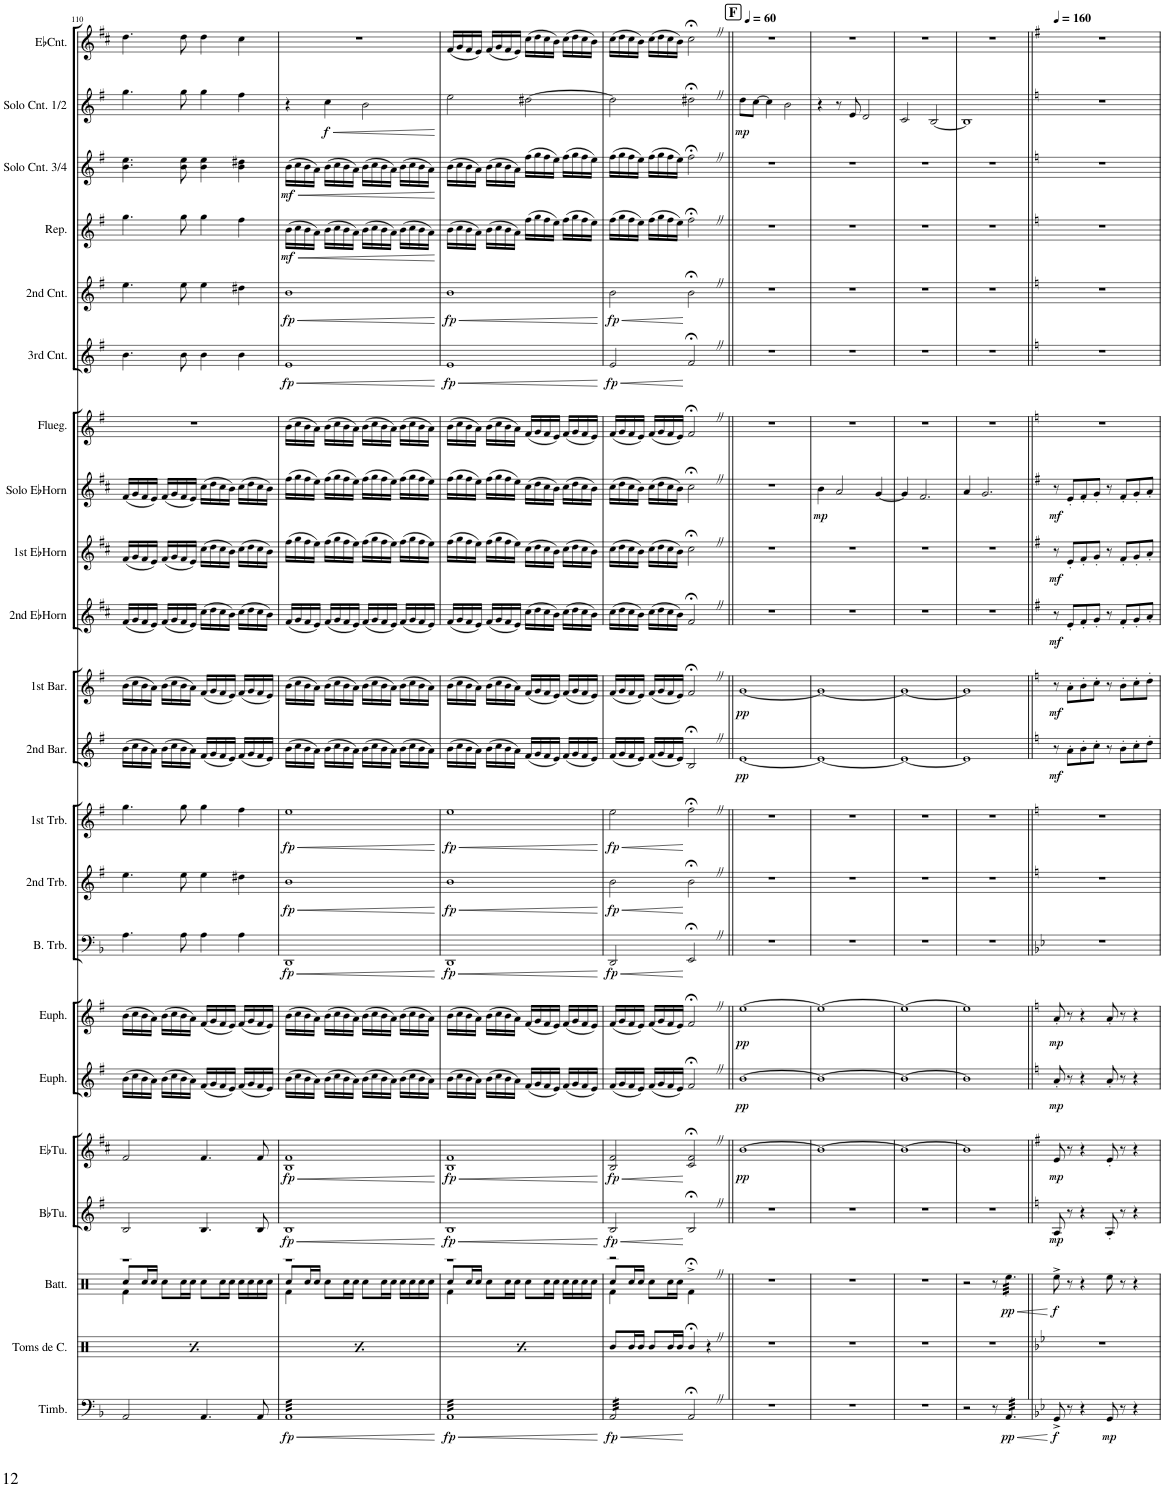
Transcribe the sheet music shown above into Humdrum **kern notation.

**kern	**dynam	**kern	**kern	**dynam	**kern	**dynam	**kern	**dynam	**kern	**dynam	**kern	**dynam	**kern	**dynam	**kern	**dynam	**kern	**dynam	**kern	**dynam	**kern	**dynam	**kern	**dynam	**kern	**dynam	**kern	**dynam	**kern	**kern	**dynam	**kern	**dynam	**kern	**dynam	**kern	**dynam	**kern	**dynam	**kern
*part22	*part22	*part21	*part20	*part20	*part19	*part19	*part18	*part18	*part17	*part17	*part16	*part16	*part15	*part15	*part14	*part14	*part13	*part13	*part12	*part12	*part11	*part11	*part10	*part10	*part9	*part9	*part8	*part8	*part7	*part6	*part6	*part5	*part5	*part4	*part4	*part3	*part3	*part2	*part2	*part1
*staff22	*staff22	*staff21	*staff20	*staff20	*staff19	*staff19	*staff18	*staff18	*staff17	*staff17	*staff16	*staff16	*staff15	*staff15	*staff14	*staff14	*staff13	*staff13	*staff12	*staff12	*staff11	*staff11	*staff10	*staff10	*staff9	*staff9	*staff8	*staff8	*staff7	*staff6	*staff6	*staff5	*staff5	*staff4	*staff4	*staff3	*staff3	*staff2	*staff2	*staff1
*I"Percu III (Timb.)	*	*I"Percu II	*I"Percu I (Batt.)	*	*I"BbTuba	*	*I"EbTuba	*	*I"Euphonium	*	*I"Euphonium	*	*I"Bass Trombone	*	*I"2nd Trombone	*	*I"1st Trombone	*	*I"2nd Baryton	*	*I"1st Baryton	*	*I"2nd EbHorn	*	*I"1st EbHorn	*	*I"Solo EbHorn	*	*I"Fluegelhorn	*I"3rd Cnt.	*	*I"2nd Cnt.	*	*I"Repiano	*	*I"Solo Cnt. 3/4	*	*I"Solo Cnt. 1/2	*	*I"EbCnt.
*	*	*	*I'Batt.	*	*I'BbTu.	*	*I'EbTu.	*	*I'Euph.	*	*I'Euph.	*	*I'B. Trb.	*	*I'2nd Trb.	*	*I'1st Trb.	*	*I'2nd Bar.	*	*I'1st Bar.	*	*I'2nd EbHorn	*	*I'1st EbHorn	*	*I'Solo EbHorn	*	*I'Flueg.	*I'3rd Cnt.	*	*I'2nd Cnt.	*	*I'Rep.	*	*I'Solo Cnt. 3/4	*	*I'Solo Cnt. 1/2	*	*I'EbCnt.
!!LO:PB:g=z
*clefF4	*	*clefX	*clefX	*	*clefG2	*	*clefG2	*	*clefG2	*	*clefG2	*	*clefF4	*	*clefG2	*	*clefG2	*	*clefG2	*	*clefG2	*	*clefG2	*	*clefG2	*	*clefG2	*	*clefG2	*clefG2	*	*clefG2	*	*clefG2	*	*clefG2	*	*clefG2	*	*clefG2
*	*	*Trd-7c-12	*	*	*Trd15c26	*	*Trd12c21	*	*Trd8c14	*	*Trd8c14	*	*	*	*Trd8c14	*	*Trd8c14	*	*Trd8c14	*	*Trd8c14	*	*Trd5c9	*	*Trd5c9	*	*Trd5c9	*	*Trd1c2	*Trd1c2	*	*Trd1c2	*	*Trd1c2	*	*Trd1c2	*	*Trd1c2	*	*Trd-2c-3
*k[b-]	*	*k[b-]	*k[]	*	*k[f#]	*	*k[f#c#]	*	*k[f#]	*	*k[f#]	*	*k[b-]	*	*k[f#]	*	*k[f#]	*	*k[f#]	*	*k[f#]	*	*k[f#c#]	*	*k[f#c#]	*	*k[f#c#]	*	*k[f#]	*k[f#]	*	*k[f#]	*	*k[f#]	*	*k[f#]	*	*k[f#]	*	*k[f#c#]
*M4/4	*	*M4/4	*M4/4	*	*M4/4	*	*M4/4	*	*M4/4	*	*M4/4	*	*M4/4	*	*M4/4	*	*M4/4	*	*M4/4	*	*M4/4	*	*M4/4	*	*M4/4	*	*M4/4	*	*M4/4	*M4/4	*	*M4/4	*	*M4/4	*	*M4/4	*	*M4/4	*	*M4/4
=110	=110	=110	=110	=110	=110	=110	=110	=110	=110	=110	=110	=110	=110	=110	=110	=110	=110	=110	=110	=110	=110	=110	=110	=110	=110	=110	=110	=110	=110	=110	=110	=110	=110	=110	=110	=110	=110	=110	=110	=110
*	*	*	*^	*	*	*	*	*	*	*	*	*	*	*	*	*	*	*	*	*	*	*	*	*	*	*	*	*	*	*	*	*	*	*	*	*	*	*	*	*
*	*	*	*	*^	*	*	*	*	*	*	*	*	*	*	*	*	*	*	*	*	*	*	*	*	*	*	*	*	*	*	*	*	*	*	*	*	*	*	*	*	*
2AA/	.	16a/LL	1r	8Rcc/L	4Rf\	.	2B/	.	2f#/	.	(16b\LL	.	(16b\LL	.	4.A\	.	4.ee\	.	4.gg\	.	(16b\LL	.	(16b\LL	.	(16f#/LL	.	(16f#/LL	.	(16f#/LL	.	1r	4.b\	.	4.ee\	.	4.gg\	.	4.b\ 4.ee\	.	4.gg\	.	4.dd\
.	.	16a/J	.	.	.	.	.	.	.	.	16cc\	.	16cc\	.	.	.	.	.	.	.	16cc\	.	16cc\	.	16g/	.	16g/	.	16g/	.	.	.	.	.	.	.	.	.	.	.	.	.
.	.	8a/J	.	16Rcc/L	.	.	.	.	.	.	16b\	.	16b\	.	.	.	.	.	.	.	16b\	.	16b\	.	16f#/	.	16f#/	.	16f#/	.	.	.	.	.	.	.	.	.	.	.	.	.
.	.	.	.	16Rcc/JJ	.	.	.	.	.	.	16a\JJ)	.	16a\JJ)	.	.	.	.	.	.	.	16a\JJ)	.	16a\JJ)	.	16e/JJ)	.	16e/JJ)	.	16e/JJ)	.	.	.	.	.	.	.	.	.	.	.	.	.
.	.	16a/LL	.	8Rcc\L	4ryy	.	.	.	.	.	(16b\LL	.	(16b\LL	.	.	.	.	.	.	.	(16b\LL	.	(16b\LL	.	(16f#/LL	.	(16f#/LL	.	(16f#/LL	.	.	.	.	.	.	.	.	.	.	.	.	.
.	.	16a/J	.	.	.	.	.	.	.	.	16cc\	.	16cc\	.	.	.	.	.	.	.	16cc\	.	16cc\	.	16g/	.	16g/	.	16g/	.	.	.	.	.	.	.	.	.	.	.	.	.
.	.	8a/J	.	16Rcc\L	.	.	.	.	.	.	16b\	.	16b\	.	8A\	.	8ee\	.	8gg\	.	16b\	.	16b\	.	16f#/	.	16f#/	.	16f#/	.	.	8b\	.	8ee\	.	8gg\	.	8b\ 8ee\	.	8gg\	.	8dd\
.	.	.	.	16Rcc\JJ	.	.	.	.	.	.	16a\JJ)	.	16a\JJ)	.	.	.	.	.	.	.	16a\JJ)	.	16a\JJ)	.	16e/JJ)	.	16e/JJ)	.	16e/JJ)	.	.	.	.	.	.	.	.	.	.	.	.	.
4.AA/	.	16a/LL	.	8Rcc\L	2ryy	.	4.B/	.	4.f#/	.	(16f#/LL	.	(16f#/LL	.	4A\	.	4ee\	.	4gg\	.	(16f#/LL	.	(16f#/LL	.	(16cc#\LL	.	(16cc#\LL	.	(16cc#\LL	.	.	4b\	.	4ee\	.	4gg\	.	4b\ 4ee\	.	4gg\	.	4dd\
.	.	16a/	.	.	.	.	.	.	.	.	16g/	.	16g/	.	.	.	.	.	.	.	16g/	.	16g/	.	16dd\	.	16dd\	.	16dd\	.	.	.	.	.	.	.	.	.	.	.	.	.
.	.	16a/	.	16Rcc\L	.	.	.	.	.	.	16f#/	.	16f#/	.	.	.	.	.	.	.	16f#/	.	16f#/	.	16cc#\	.	16cc#\	.	16cc#\	.	.	.	.	.	.	.	.	.	.	.	.	.
.	.	16a/JJ	.	16Rcc\JJ	.	.	.	.	.	.	16e/JJ)	.	16e/JJ)	.	.	.	.	.	.	.	16e/JJ)	.	16e/JJ)	.	16b\JJ)	.	16b\JJ)	.	16b\JJ)	.	.	.	.	.	.	.	.	.	.	.	.	.
.	.	8a/L	.	16Rcc\LL	.	.	.	.	.	.	(16f#/LL	.	(16f#/LL	.	4A\	.	4dd#X\	.	4ff#\	.	(16f#/LL	.	(16f#/LL	.	(16cc#\LL	.	(16cc#\LL	.	(16cc#\LL	.	.	4b\	.	4dd#X\	.	4ff#\	.	4b\ 4dd#X\	.	4ff#\	.	4cc#\
.	.	.	.	16Rcc\	.	.	.	.	.	.	16g/	.	16g/	.	.	.	.	.	.	.	16g/	.	16g/	.	16dd\	.	16dd\	.	16dd\	.	.	.	.	.	.	.	.	.	.	.	.	.
8AA/	.	16a/L	.	16Rcc\	.	.	8B/	.	8f#/	.	16f#/	.	16f#/	.	.	.	.	.	.	.	16f#/	.	16f#/	.	16cc#\	.	16cc#\	.	16cc#\	.	.	.	.	.	.	.	.	.	.	.	.	.
.	.	16a/JJ	.	16Rcc\JJ	.	.	.	.	.	.	16e/JJ)	.	16e/JJ)	.	.	.	.	.	.	.	16e/JJ)	.	16e/JJ)	.	16b\JJ)	.	16b\JJ)	.	16b\JJ)	.	.	.	.	.	.	.	.	.	.	.	.	.
=111	=111	=111	=111	=111	=111	=111	=111	=111	=111	=111	=111	=111	=111	=111	=111	=111	=111	=111	=111	=111	=111	=111	=111	=111	=111	=111	=111	=111	=111	=111	=111	=111	=111	=111	=111	=111	=111	=111	=111	=111	=111	=111
!	!LO:HP:b	!	!	!	!	!	!	!LO:HP:b	!	!LO:HP:b	!	!	!	!	!	!LO:HP:b	!	!LO:HP:b	!	!LO:HP:b	!	!	!	!	!	!	!	!	!	!	!	!	!LO:HP:b	!	!LO:HP:b	!	!LO:HP:b	!	!LO:HP:b	!	!	!
!	!LO:DY:n=1:b	!	!	!	!	!	!	!LO:DY:n=1:b	!	!LO:DY:n=1:b	!	!	!	!	!	!LO:DY:n=1:b	!	!LO:DY:n=1:b	!	!LO:DY:n=1:b	!	!	!	!	!	!	!	!	!	!	!	!	!LO:DY:n=1:b	!	!LO:DY:n=1:b	!	!LO:DY:n=1:b	!	!LO:DY:n=1:b	!	!	!
*tremolo	*	*	*	*	*	*	*	*	*	*	*	*	*	*	*	*	*	*	*	*	*	*	*	*	*	*	*	*	*	*	*	*	*	*	*	*	*	*	*	*	*	*
32AALLL	< fp	16a/LL	1r	8Rcc/L	4Rf\	.	1B	< fp	1B 1f#	< fp	(16b\LL	.	(16b\LL	.	1DD	< fp	1b	< fp	1ee	< fp	(16b\LL	.	(16b\LL	.	(16f#/LL	.	(16ff#\LL	.	(16ff#\LL	.	(16b\LL	1e	< fp	1b	< fp	(16b\LL	< mf	(16b\LL	< mf	4r	.	1r
32AA	.	.	.	.	.	.	.	.	.	.	.	.	.	.	.	.	.	.	.	.	.	.	.	.	.	.	.	.	.	.	.	.	.	.	.	.	.	.	.	.	.	.
32AA	.	16a/J	.	.	.	.	.	.	.	.	16cc\	.	16cc\	.	.	.	.	.	.	.	16cc\	.	16cc\	.	16g/	.	16gg\	.	16gg\	.	16cc\	.	.	.	.	16cc\	.	16cc\	.	.	.	.
32AA	.	.	.	.	.	.	.	.	.	.	.	.	.	.	.	.	.	.	.	.	.	.	.	.	.	.	.	.	.	.	.	.	.	.	.	.	.	.	.	.	.	.
32AA	.	8a/J	.	16Rcc/L	.	.	.	.	.	.	16b\	.	16b\	.	.	.	.	.	.	.	16b\	.	16b\	.	16f#/	.	16ff#\	.	16ff#\	.	16b\	.	.	.	.	16b\	.	16b\	.	.	.	.
32AA	.	.	.	.	.	.	.	.	.	.	.	.	.	.	.	.	.	.	.	.	.	.	.	.	.	.	.	.	.	.	.	.	.	.	.	.	.	.	.	.	.	.
32AA	.	.	.	16Rcc/JJ	.	.	.	.	.	.	16a\JJ)	.	16a\JJ)	.	.	.	.	.	.	.	16a\JJ)	.	16a\JJ)	.	16e/JJ)	.	16ee\JJ)	.	16ee\JJ)	.	16a\JJ)	.	.	.	.	16a\JJ)	.	16a\JJ)	.	.	.	.
32AA	.	.	.	.	.	.	.	.	.	.	.	.	.	.	.	.	.	.	.	.	.	.	.	.	.	.	.	.	.	.	.	.	.	.	.	.	.	.	.	.	.	.
!	!	!	!	!	!	!	!	!	!	!	!	!	!	!	!	!	!	!	!	!	!	!	!	!	!	!	!	!	!	!	!	!	!	!	!	!	!	!	!	!	!LO:HP:b	!
!	!	!	!	!	!	!	!	!	!	!	!	!	!	!	!	!	!	!	!	!	!	!	!	!	!	!	!	!	!	!	!	!	!	!	!	!	!	!	!	!	!LO:DY:n=1:b	!
32AA	.	16a/LL	.	8Rcc\L	4ryy	.	.	.	.	.	(16b\LL	.	(16b\LL	.	.	.	.	.	.	.	(16b\LL	.	(16b\LL	.	(16f#/LL	.	(16ff#\LL	.	(16ff#\LL	.	(16b\LL	.	.	.	.	(16b\LL	.	(16b\LL	.	4cc\	< f	.
32AA	.	.	.	.	.	.	.	.	.	.	.	.	.	.	.	.	.	.	.	.	.	.	.	.	.	.	.	.	.	.	.	.	.	.	.	.	.	.	.	.	.	.
32AA	.	16a/J	.	.	.	.	.	.	.	.	16cc\	.	16cc\	.	.	.	.	.	.	.	16cc\	.	16cc\	.	16g/	.	16gg\	.	16gg\	.	16cc\	.	.	.	.	16cc\	.	16cc\	.	.	.	.
32AA	.	.	.	.	.	.	.	.	.	.	.	.	.	.	.	.	.	.	.	.	.	.	.	.	.	.	.	.	.	.	.	.	.	.	.	.	.	.	.	.	.	.
32AA	.	8a/J	.	16Rcc\L	.	.	.	.	.	.	16b\	.	16b\	.	.	.	.	.	.	.	16b\	.	16b\	.	16f#/	.	16ff#\	.	16ff#\	.	16b\	.	.	.	.	16b\	.	16b\	.	.	.	.
32AA	.	.	.	.	.	.	.	.	.	.	.	.	.	.	.	.	.	.	.	.	.	.	.	.	.	.	.	.	.	.	.	.	.	.	.	.	.	.	.	.	.	.
32AA	.	.	.	16Rcc\JJ	.	.	.	.	.	.	16a\JJ)	.	16a\JJ)	.	.	.	.	.	.	.	16a\JJ)	.	16a\JJ)	.	16e/JJ)	.	16ee\JJ)	.	16ee\JJ)	.	16a\JJ)	.	.	.	.	16a\JJ)	.	16a\JJ)	.	.	.	.
32AA	.	.	.	.	.	.	.	.	.	.	.	.	.	.	.	.	.	.	.	.	.	.	.	.	.	.	.	.	.	.	.	.	.	.	.	.	.	.	.	.	.	.
32AA	.	16a/LL	.	8Rcc\L	2ryy	.	.	.	.	.	(16b\LL	.	(16b\LL	.	.	.	.	.	.	.	(16b\LL	.	(16b\LL	.	(16f#/LL	.	(16ff#\LL	.	(16ff#\LL	.	(16b\LL	.	.	.	.	(16b\LL	.	(16b\LL	.	2b\	.	.
32AA	.	.	.	.	.	.	.	.	.	.	.	.	.	.	.	.	.	.	.	.	.	.	.	.	.	.	.	.	.	.	.	.	.	.	.	.	.	.	.	.	.	.
32AA	.	16a/	.	.	.	.	.	.	.	.	16cc\	.	16cc\	.	.	.	.	.	.	.	16cc\	.	16cc\	.	16g/	.	16gg\	.	16gg\	.	16cc\	.	.	.	.	16cc\	.	16cc\	.	.	.	.
32AA	.	.	.	.	.	.	.	.	.	.	.	.	.	.	.	.	.	.	.	.	.	.	.	.	.	.	.	.	.	.	.	.	.	.	.	.	.	.	.	.	.	.
32AA	.	16a/	.	16Rcc\L	.	.	.	.	.	.	16b\	.	16b\	.	.	.	.	.	.	.	16b\	.	16b\	.	16f#/	.	16ff#\	.	16ff#\	.	16b\	.	.	.	.	16b\	.	16b\	.	.	.	.
32AA	.	.	.	.	.	.	.	.	.	.	.	.	.	.	.	.	.	.	.	.	.	.	.	.	.	.	.	.	.	.	.	.	.	.	.	.	.	.	.	.	.	.
32AA	.	16a/JJ	.	16Rcc\JJ	.	.	.	.	.	.	16a\JJ)	.	16a\JJ)	.	.	.	.	.	.	.	16a\JJ)	.	16a\JJ)	.	16e/JJ)	.	16ee\JJ)	.	16ee\JJ)	.	16a\JJ)	.	.	.	.	16a\JJ)	.	16a\JJ)	.	.	.	.
32AA	.	.	.	.	.	.	.	.	.	.	.	.	.	.	.	.	.	.	.	.	.	.	.	.	.	.	.	.	.	.	.	.	.	.	.	.	.	.	.	.	.	.
32AA	.	8a/L	.	16Rcc\LL	.	.	.	.	.	.	(16b\LL	.	(16b\LL	.	.	.	.	.	.	.	(16b\LL	.	(16b\LL	.	(16f#/LL	.	(16ff#\LL	.	(16ff#\LL	.	(16b\LL	.	.	.	.	(16b\LL	.	(16b\LL	.	.	.	.
32AA	.	.	.	.	.	.	.	.	.	.	.	.	.	.	.	.	.	.	.	.	.	.	.	.	.	.	.	.	.	.	.	.	.	.	.	.	.	.	.	.	.	.
32AA	.	.	.	16Rcc\	.	.	.	.	.	.	16cc\	.	16cc\	.	.	.	.	.	.	.	16cc\	.	16cc\	.	16g/	.	16gg\	.	16gg\	.	16cc\	.	.	.	.	16cc\	.	16cc\	.	.	.	.
32AA	.	.	.	.	.	.	.	.	.	.	.	.	.	.	.	.	.	.	.	.	.	.	.	.	.	.	.	.	.	.	.	.	.	.	.	.	.	.	.	.	.	.
32AA	.	16a/L	.	16Rcc\	.	.	.	.	.	.	16b\	.	16b\	.	.	.	.	.	.	.	16b\	.	16b\	.	16f#/	.	16ff#\	.	16ff#\	.	16b\	.	.	.	.	16b\	.	16b\	.	.	.	.
32AA	.	.	.	.	.	.	.	.	.	.	.	.	.	.	.	.	.	.	.	.	.	.	.	.	.	.	.	.	.	.	.	.	.	.	.	.	.	.	.	.	.	.
32AA	.	16a/JJ	.	16Rcc\JJ	.	.	.	.	.	.	16a\JJ)	.	16a\JJ)	.	.	.	.	.	.	.	16a\JJ)	.	16a\JJ)	.	16e/JJ)	.	16ee\JJ)	.	16ee\JJ)	.	16a\JJ)	.	.	.	.	16a\JJ)	.	16a\JJ)	.	.	.	.
32AAJJJ	.	.	.	.	.	.	.	.	.	.	.	.	.	.	.	.	.	.	.	.	.	.	.	.	.	.	.	.	.	.	.	.	.	.	.	.	.	.	.	.	.	.
*	*	*	*v	*v	*v	*	*	*	*	*	*	*	*	*	*	*	*	*	*	*	*	*	*	*	*	*	*	*	*	*	*	*	*	*	*	*	*	*	*	*	*	*
.	[	.	.	.	.	[	.	[	.	.	.	.	.	[	.	[	.	[	.	.	.	.	.	.	.	.	.	.	.	.	[	.	[	.	[	.	[	.	[	.
=112	=112	=112	=112	=112	=112	=112	=112	=112	=112	=112	=112	=112	=112	=112	=112	=112	=112	=112	=112	=112	=112	=112	=112	=112	=112	=112	=112	=112	=112	=112	=112	=112	=112	=112	=112	=112	=112	=112	=112	=112
!	!LO:HP:b	!	!	!	!	!LO:HP:b	!	!LO:HP:b	!	!	!	!	!	!LO:HP:b	!	!LO:HP:b	!	!LO:HP:b	!	!	!	!	!	!	!	!	!	!	!	!	!LO:HP:b	!	!LO:HP:b	!	!	!	!	!	!	!
*	*	*	*^	*	*	*	*	*	*	*	*	*	*	*	*	*	*	*	*	*	*	*	*	*	*	*	*	*	*	*	*	*	*	*	*	*	*	*	*	*
*	*	*	*	*^	*	*	*	*	*	*	*	*	*	*	*	*	*	*	*	*	*	*	*	*	*	*	*	*	*	*	*	*	*	*	*	*	*	*	*	*	*
!	!LO:DY:n=1:b	!	!	!	!	!	!	!LO:DY:n=1:b	!	!LO:DY:n=1:b	!	!	!	!	!	!LO:DY:n=1:b	!	!LO:DY:n=1:b	!	!LO:DY:n=1:b	!	!	!	!	!	!	!	!	!	!	!	!	!LO:DY:n=1:b	!	!LO:DY:n=1:b	!	!	!	!	!	!	!
32AALLL	< fp	16a/LL	1r	8Rcc/L	4Rf\	.	1B	< fp	1B 1f#	< fp	(16b\LL	.	(16b\LL	.	1DD	< fp	1b	< fp	1ee	< fp	(16b\LL	.	(16b\LL	.	(16f#/LL	.	(16ff#\LL	.	(16ff#\LL	.	(16b\LL	1e	< fp	1b	< fp	(16b\LL	.	(16b\LL	.	2ee\	.	(16f#/LL
32AA	.	.	.	.	.	.	.	.	.	.	.	.	.	.	.	.	.	.	.	.	.	.	.	.	.	.	.	.	.	.	.	.	.	.	.	.	.	.	.	.	.	.
32AA	.	16a/J	.	.	.	.	.	.	.	.	16cc\	.	16cc\	.	.	.	.	.	.	.	16cc\	.	16cc\	.	16g/	.	16gg\	.	16gg\	.	16cc\	.	.	.	.	16cc\	.	16cc\	.	.	.	16g/
32AA	.	.	.	.	.	.	.	.	.	.	.	.	.	.	.	.	.	.	.	.	.	.	.	.	.	.	.	.	.	.	.	.	.	.	.	.	.	.	.	.	.	.
32AA	.	8a/J	.	16Rcc/L	.	.	.	.	.	.	16b\	.	16b\	.	.	.	.	.	.	.	16b\	.	16b\	.	16f#/	.	16ff#\	.	16ff#\	.	16b\	.	.	.	.	16b\	.	16b\	.	.	.	16f#/
32AA	.	.	.	.	.	.	.	.	.	.	.	.	.	.	.	.	.	.	.	.	.	.	.	.	.	.	.	.	.	.	.	.	.	.	.	.	.	.	.	.	.	.
32AA	.	.	.	16Rcc/JJ	.	.	.	.	.	.	16a\JJ)	.	16a\JJ)	.	.	.	.	.	.	.	16a\JJ)	.	16a\JJ)	.	16e/JJ)	.	16ee\JJ)	.	16ee\JJ)	.	16a\JJ)	.	.	.	.	16a\JJ)	.	16a\JJ)	.	.	.	16e/JJ)
32AA	.	.	.	.	.	.	.	.	.	.	.	.	.	.	.	.	.	.	.	.	.	.	.	.	.	.	.	.	.	.	.	.	.	.	.	.	.	.	.	.	.	.
32AA	.	16a/LL	.	8Rcc\L	4ryy	.	.	.	.	.	(16b\LL	.	(16b\LL	.	.	.	.	.	.	.	(16b\LL	.	(16b\LL	.	(16f#/LL	.	(16ff#\LL	.	(16ff#\LL	.	(16b\LL	.	.	.	.	(16b\LL	.	(16b\LL	.	.	.	(16f#/LL
32AA	.	.	.	.	.	.	.	.	.	.	.	.	.	.	.	.	.	.	.	.	.	.	.	.	.	.	.	.	.	.	.	.	.	.	.	.	.	.	.	.	.	.
32AA	.	16a/J	.	.	.	.	.	.	.	.	16cc\	.	16cc\	.	.	.	.	.	.	.	16cc\	.	16cc\	.	16g/	.	16gg\	.	16gg\	.	16cc\	.	.	.	.	16cc\	.	16cc\	.	.	.	16g/
32AA	.	.	.	.	.	.	.	.	.	.	.	.	.	.	.	.	.	.	.	.	.	.	.	.	.	.	.	.	.	.	.	.	.	.	.	.	.	.	.	.	.	.
32AA	.	8a/J	.	16Rcc\L	.	.	.	.	.	.	16b\	.	16b\	.	.	.	.	.	.	.	16b\	.	16b\	.	16f#/	.	16ff#\	.	16ff#\	.	16b\	.	.	.	.	16b\	.	16b\	.	.	.	16f#/
32AA	.	.	.	.	.	.	.	.	.	.	.	.	.	.	.	.	.	.	.	.	.	.	.	.	.	.	.	.	.	.	.	.	.	.	.	.	.	.	.	.	.	.
32AA	.	.	.	16Rcc\JJ	.	.	.	.	.	.	16a\JJ)	.	16a\JJ)	.	.	.	.	.	.	.	16a\JJ)	.	16a\JJ)	.	16e/JJ)	.	16ee\JJ)	.	16ee\JJ)	.	16a\JJ)	.	.	.	.	16a\JJ)	.	16a\JJ)	.	.	.	16e/JJ)
32AA	.	.	.	.	.	.	.	.	.	.	.	.	.	.	.	.	.	.	.	.	.	.	.	.	.	.	.	.	.	.	.	.	.	.	.	.	.	.	.	.	.	.
32AA	.	16a/LL	.	8Rcc\L	2ryy	.	.	.	.	.	(16f#/LL	.	(16f#/LL	.	.	.	.	.	.	.	(16f#/LL	.	(16f#/LL	.	(16cc#\LL	.	(16cc#\LL	.	(16cc#\LL	.	(16f#/LL	.	.	.	.	(16ff#\LL	.	(16ff#\LL	.	[2dd#X\	.	(16cc#\LL
32AA	.	.	.	.	.	.	.	.	.	.	.	.	.	.	.	.	.	.	.	.	.	.	.	.	.	.	.	.	.	.	.	.	.	.	.	.	.	.	.	.	.	.
32AA	.	16a/	.	.	.	.	.	.	.	.	16g/	.	16g/	.	.	.	.	.	.	.	16g/	.	16g/	.	16dd\	.	16dd\	.	16dd\	.	16g/	.	.	.	.	16gg\	.	16gg\	.	.	.	16dd\
32AA	.	.	.	.	.	.	.	.	.	.	.	.	.	.	.	.	.	.	.	.	.	.	.	.	.	.	.	.	.	.	.	.	.	.	.	.	.	.	.	.	.	.
32AA	.	16a/	.	16Rcc\L	.	.	.	.	.	.	16f#/	.	16f#/	.	.	.	.	.	.	.	16f#/	.	16f#/	.	16cc#\	.	16cc#\	.	16cc#\	.	16f#/	.	.	.	.	16ff#\	.	16ff#\	.	.	.	16cc#\
32AA	.	.	.	.	.	.	.	.	.	.	.	.	.	.	.	.	.	.	.	.	.	.	.	.	.	.	.	.	.	.	.	.	.	.	.	.	.	.	.	.	.	.
32AA	.	16a/JJ	.	16Rcc\JJ	.	.	.	.	.	.	16e/JJ)	.	16e/JJ)	.	.	.	.	.	.	.	16e/JJ)	.	16e/JJ)	.	16b\JJ)	.	16b\JJ)	.	16b\JJ)	.	16e/JJ)	.	.	.	.	16ee\JJ)	.	16ee\JJ)	.	.	.	16b\JJ)
32AA	.	.	.	.	.	.	.	.	.	.	.	.	.	.	.	.	.	.	.	.	.	.	.	.	.	.	.	.	.	.	.	.	.	.	.	.	.	.	.	.	.	.
32AA	.	8a/L	.	16Rcc\LL	.	.	.	.	.	.	(16f#/LL	.	(16f#/LL	.	.	.	.	.	.	.	(16f#/LL	.	(16f#/LL	.	(16cc#\LL	.	(16cc#\LL	.	(16cc#\LL	.	(16f#/LL	.	.	.	.	(16ff#\LL	.	(16ff#\LL	.	.	.	(16cc#\LL
32AA	.	.	.	.	.	.	.	.	.	.	.	.	.	.	.	.	.	.	.	.	.	.	.	.	.	.	.	.	.	.	.	.	.	.	.	.	.	.	.	.	.	.
32AA	.	.	.	16Rcc\	.	.	.	.	.	.	16g/	.	16g/	.	.	.	.	.	.	.	16g/	.	16g/	.	16dd\	.	16dd\	.	16dd\	.	16g/	.	.	.	.	16gg\	.	16gg\	.	.	.	16dd\
32AA	.	.	.	.	.	.	.	.	.	.	.	.	.	.	.	.	.	.	.	.	.	.	.	.	.	.	.	.	.	.	.	.	.	.	.	.	.	.	.	.	.	.
32AA	.	16a/L	.	16Rcc\	.	.	.	.	.	.	16f#/	.	16f#/	.	.	.	.	.	.	.	16f#/	.	16f#/	.	16cc#\	.	16cc#\	.	16cc#\	.	16f#/	.	.	.	.	16ff#\	.	16ff#\	.	.	.	16cc#\
32AA	.	.	.	.	.	.	.	.	.	.	.	.	.	.	.	.	.	.	.	.	.	.	.	.	.	.	.	.	.	.	.	.	.	.	.	.	.	.	.	.	.	.
32AA	.	16a/JJ	.	16Rcc\JJ	.	.	.	.	.	.	16e/JJ)	.	16e/JJ)	.	.	.	.	.	.	.	16e/JJ)	.	16e/JJ)	.	16b\JJ)	.	16b\JJ)	.	16b\JJ)	.	16e/JJ)	.	.	.	.	16ee\JJ)	.	16ee\JJ)	.	.	.	16b\JJ)
32AAJJJ	.	.	.	.	.	.	.	.	.	.	.	.	.	.	.	.	.	.	.	.	.	.	.	.	.	.	.	.	.	.	.	.	.	.	.	.	.	.	.	.	.	.
*	*	*	*v	*v	*v	*	*	*	*	*	*	*	*	*	*	*	*	*	*	*	*	*	*	*	*	*	*	*	*	*	*	*	*	*	*	*	*	*	*	*	*	*
.	[	.	.	.	.	[	.	[	.	.	.	.	.	[	.	[	.	[	.	.	.	.	.	.	.	.	.	.	.	.	[	.	[	.	.	.	.	.	.	.
=113	=113	=113	=113	=113	=113	=113	=113	=113	=113	=113	=113	=113	=113	=113	=113	=113	=113	=113	=113	=113	=113	=113	=113	=113	=113	=113	=113	=113	=113	=113	=113	=113	=113	=113	=113	=113	=113	=113	=113	=113
!	!LO:HP:b	!	!	!	!	!LO:HP:b	!	!LO:HP:b	!	!	!	!	!	!LO:HP:b	!	!LO:HP:b	!	!LO:HP:b	!	!	!	!	!	!	!	!	!	!	!	!	!LO:HP:b	!	!LO:HP:b	!	!	!	!	!	!	!
*	*	*	*^	*	*	*	*	*	*	*	*	*	*	*	*	*	*	*	*	*	*	*	*	*	*	*	*	*	*	*	*	*	*	*	*	*	*	*	*	*
*	*	*	*	*^	*	*	*	*	*	*	*	*	*	*	*	*	*	*	*	*	*	*	*	*	*	*	*	*	*	*	*	*	*	*	*	*	*	*	*	*	*
!	!LO:DY:n=1:b	!	!	!	!	!	!	!LO:DY:n=1:b	!	!LO:DY:n=1:b	!	!	!	!	!	!LO:DY:n=1:b	!	!LO:DY:n=1:b	!	!LO:DY:n=1:b	!	!	!	!	!	!	!	!	!	!	!	!	!LO:DY:n=1:b	!	!LO:DY:n=1:b	!	!	!	!	!	!	!
32AA/LLL	< fp	8a/L	2r	8Rcc/L	4Rf\	.	2B/	< fp	2B/ 2f#/	< fp	(16f#/LL	.	(16f#/LL	.	2DD/	< fp	2b\	< fp	2ee\	< fp	(16f#/LL	.	(16f#/LL	.	(16cc#\LL	.	(16cc#\LL	.	(16cc#\LL	.	(16f#/LL	2e/	< fp	2b\	< fp	(16ff#\LL	.	(16ff#\LL	.	2dd#\]	.	(16cc#\LL
32AA/	.	.	.	.	.	.	.	.	.	.	.	.	.	.	.	.	.	.	.	.	.	.	.	.	.	.	.	.	.	.	.	.	.	.	.	.	.	.	.	.	.	.
32AA/	.	.	.	.	.	.	.	.	.	.	16g/	.	16g/	.	.	.	.	.	.	.	16g/	.	16g/	.	16dd\	.	16dd\	.	16dd\	.	16g/	.	.	.	.	16gg\	.	16gg\	.	.	.	16dd\
32AA/	.	.	.	.	.	.	.	.	.	.	.	.	.	.	.	.	.	.	.	.	.	.	.	.	.	.	.	.	.	.	.	.	.	.	.	.	.	.	.	.	.	.
32AA/	.	16a/L	.	16Rcc/L	.	.	.	.	.	.	16f#/	.	16f#/	.	.	.	.	.	.	.	16f#/	.	16f#/	.	16cc#\	.	16cc#\	.	16cc#\	.	16f#/	.	.	.	.	16ff#\	.	16ff#\	.	.	.	16cc#\
32AA/	.	.	.	.	.	.	.	.	.	.	.	.	.	.	.	.	.	.	.	.	.	.	.	.	.	.	.	.	.	.	.	.	.	.	.	.	.	.	.	.	.	.
32AA/	.	16a/JJ	.	16Rcc/JJ	.	.	.	.	.	.	16e/JJ)	.	16e/JJ)	.	.	.	.	.	.	.	16e/JJ)	.	16e/JJ)	.	16b\JJ)	.	16b\JJ)	.	16b\JJ)	.	16e/JJ)	.	.	.	.	16ee\JJ)	.	16ee\JJ)	.	.	.	16b\JJ)
32AA/	.	.	.	.	.	.	.	.	.	.	.	.	.	.	.	.	.	.	.	.	.	.	.	.	.	.	.	.	.	.	.	.	.	.	.	.	.	.	.	.	.	.
32AA/	.	8a/L	.	8Rcc\L	4ryy	.	.	.	.	.	(16f#/LL	.	(16f#/LL	.	.	.	.	.	.	.	(16f#/LL	.	(16f#/LL	.	(16cc#\LL	.	(16cc#\LL	.	(16cc#\LL	.	(16f#/LL	.	.	.	.	(16ff#\LL	.	(16ff#\LL	.	.	.	(16cc#\LL
32AA/	.	.	.	.	.	.	.	.	.	.	.	.	.	.	.	.	.	.	.	.	.	.	.	.	.	.	.	.	.	.	.	.	.	.	.	.	.	.	.	.	.	.
32AA/	.	.	.	.	.	.	.	.	.	.	16g/	.	16g/	.	.	.	.	.	.	.	16g/	.	16g/	.	16dd\	.	16dd\	.	16dd\	.	16g/	.	.	.	.	16gg\	.	16gg\	.	.	.	16dd\
32AA/	.	.	.	.	.	.	.	.	.	.	.	.	.	.	.	.	.	.	.	.	.	.	.	.	.	.	.	.	.	.	.	.	.	.	.	.	.	.	.	.	.	.
32AA/	.	16a/L	.	16Rcc\L	.	.	.	.	.	.	16f#/	.	16f#/	.	.	.	.	.	.	.	16f#/	.	16f#/	.	16cc#\	.	16cc#\	.	16cc#\	.	16f#/	.	.	.	.	16ff#\	.	16ff#\	.	.	.	16cc#\
32AA/	.	.	.	.	.	.	.	.	.	.	.	.	.	.	.	.	.	.	.	.	.	.	.	.	.	.	.	.	.	.	.	.	.	.	.	.	.	.	.	.	.	.
32AA/	.	16a/JJ	.	16Rcc\JJ	.	.	.	.	.	.	16e/JJ)	.	16e/JJ)	.	.	.	.	.	.	.	16e/JJ)	.	16e/JJ)	.	16b\JJ)	.	16b\JJ)	.	16b\JJ)	.	16e/JJ)	.	.	.	.	16ee\JJ)	.	16ee\JJ)	.	.	.	16b\JJ)
32AA/JJJ	.	.	.	.	.	.	.	.	.	.	.	.	.	.	.	.	.	.	.	.	.	.	.	.	.	.	.	.	.	.	.	.	.	.	.	.	.	.	.	.	.	.
*Xtremolo	*	*	*	*	*	*	*	*	*	*	*	*	*	*	*	*	*	*	*	*	*	*	*	*	*	*	*	*	*	*	*	*	*	*	*	*	*	*	*	*	*	*
2AA;<Z/	[	4a;</	2ryy	2r;<yy	4Rf^>\	.	2B;<Z/	[	2c#/;<Z 2f#/;<Z	[	2f#;<Z/	.	2f#;<Z/	.	2EE;<Z/	[	2b;<Z\	[	2ff#;<Z\	[	2B;<Z/	.	2f#;<Z/	.	2f#;<Z/	.	2cc#;<Z\	.	2cc#;<Z\	.	2f#;<Z/	2f#;<Z/	[	2b;<Z\	[	2ff#;<Z\	.	2ff#;<Z\	.	2dd#X;<Z\	.	2cc#;<Z\
.	.	4r	.	.	4ryy	.	.	.	.	.	.	.	.	.	.	.	.	.	.	.	.	.	.	.	.	.	.	.	.	.	.	.	.	.	.	.	.	.	.	.	.	.
*	*	*	*v	*v	*v	*	*	*	*	*	*	*	*	*	*	*	*	*	*	*	*	*	*	*	*	*	*	*	*	*	*	*	*	*	*	*	*	*	*	*	*	*
=114||	=114||	=114||	=114||	=114||	=114||	=114||	=114||	=114||	=114||	=114||	=114||	=114||	=114||	=114||	=114||	=114||	=114||	=114||	=114||	=114||	=114||	=114||	=114||	=114||	=114||	=114||	=114||	=114||	=114||	=114||	=114||	=114||	=114||	=114||	=114||	=114||	=114||	=114||	=114||	=114||
!!LO:REH:place=s1:a:B:cj:fs=14:t=F
*	*	*	*	*	*	*	*	*	*	*	*	*	*	*	*	*	*	*	*	*	*	*	*	*	*	*	*	*	*	*	*	*	*	*	*	*	*	*	*	*MM60
*	*	*	*^	*	*	*	*	*	*	*	*	*	*	*	*	*	*	*	*	*	*	*	*	*	*	*	*	*	*	*	*	*	*	*	*	*	*	*	*	*
*	*	*	*	*^	*	*	*	*	*	*	*	*	*	*	*	*	*	*	*	*	*	*	*	*	*	*	*	*	*	*	*	*	*	*	*	*	*	*	*	*	*
!	!	!	!	!	!	!	!	!	!	!LO:DY:b	!	!LO:DY:b	!	!LO:DY:b	!	!	!	!	!	!	!	!LO:DY:b	!	!LO:DY:b	!	!	!	!	!	!	!	!	!	!	!	!	!	!	!	!	!LO:DY:b	!
*	*	*	*v	*v	*v	*	*	*	*	*	*	*	*	*	*	*	*	*	*	*	*	*	*	*	*	*	*	*	*	*	*	*	*	*	*	*	*	*	*	*	*	*
1r	.	1r	1r	.	1r	.	[1b	pp	[1b	pp	[1ee	pp	1r	.	1r	.	1r	.	[1e	pp	[1g	pp	1r	.	1r	.	1r	.	1r	1r	.	1r	.	1r	.	1r	.	8dd\L	mp	1r
.	.	.	.	.	.	.	.	.	.	.	.	.	.	.	.	.	.	.	.	.	.	.	.	.	.	.	.	.	.	.	.	.	.	.	.	.	.	[8cc\J	.	.
.	.	.	.	.	.	.	.	.	.	.	.	.	.	.	.	.	.	.	.	.	.	.	.	.	.	.	.	.	.	.	.	.	.	.	.	.	.	4cc\]	.	.
.	.	.	.	.	.	.	.	.	.	.	.	.	.	.	.	.	.	.	.	.	.	.	.	.	.	.	.	.	.	.	.	.	.	.	.	.	.	2b\	.	.
=115	=115	=115	=115	=115	=115	=115	=115	=115	=115	=115	=115	=115	=115	=115	=115	=115	=115	=115	=115	=115	=115	=115	=115	=115	=115	=115	=115	=115	=115	=115	=115	=115	=115	=115	=115	=115	=115	=115	=115	=115
!	!	!	!	!	!	!	!	!	!	!	!	!	!	!	!	!	!	!	!	!	!	!	!	!	!	!	!	!LO:DY:b	!	!	!	!	!	!	!	!	!	!	!	!
1r	.	1r	1r	.	1r	.	1b_	.	1b_	.	1ee_	.	1r	.	1r	.	1r	.	1e_	.	1g_	.	1r	.	1r	.	4b\	mp	1r	1r	.	1r	.	1r	.	1r	.	4r	.	1r
.	.	.	.	.	.	.	.	.	.	.	.	.	.	.	.	.	.	.	.	.	.	.	.	.	.	.	2a/	.	.	.	.	.	.	.	.	.	.	8r	.	.
.	.	.	.	.	.	.	.	.	.	.	.	.	.	.	.	.	.	.	.	.	.	.	.	.	.	.	.	.	.	.	.	.	.	.	.	.	.	8e/	.	.
.	.	.	.	.	.	.	.	.	.	.	.	.	.	.	.	.	.	.	.	.	.	.	.	.	.	.	.	.	.	.	.	.	.	.	.	.	.	2d/	.	.
.	.	.	.	.	.	.	.	.	.	.	.	.	.	.	.	.	.	.	.	.	.	.	.	.	.	.	[4g/	.	.	.	.	.	.	.	.	.	.	.	.	.
=116	=116	=116	=116	=116	=116	=116	=116	=116	=116	=116	=116	=116	=116	=116	=116	=116	=116	=116	=116	=116	=116	=116	=116	=116	=116	=116	=116	=116	=116	=116	=116	=116	=116	=116	=116	=116	=116	=116	=116	=116
1r	.	1r	1r	.	1r	.	1b_	.	1b_	.	1ee_	.	1r	.	1r	.	1r	.	1e_	.	1g_	.	1r	.	1r	.	4g/]	.	1r	1r	.	1r	.	1r	.	1r	.	2c/	.	1r
.	.	.	.	.	.	.	.	.	.	.	.	.	.	.	.	.	.	.	.	.	.	.	.	.	.	.	2.f#/	.	.	.	.	.	.	.	.	.	.	.	.	.
.	.	.	.	.	.	.	.	.	.	.	.	.	.	.	.	.	.	.	.	.	.	.	.	.	.	.	.	.	.	.	.	.	.	.	.	.	.	[2B/	.	.
=117	=117	=117	=117	=117	=117	=117	=117	=117	=117	=117	=117	=117	=117	=117	=117	=117	=117	=117	=117	=117	=117	=117	=117	=117	=117	=117	=117	=117	=117	=117	=117	=117	=117	=117	=117	=117	=117	=117	=117	=117
2r	.	1r	2r	.	1r	.	1b]	.	1b]	.	1ee]	.	1r	.	1r	.	1r	.	1e]	.	1g]	.	1r	.	1r	.	4a/	.	1r	1r	.	1r	.	1r	.	1r	.	1B]	.	1r
.	.	.	.	.	.	.	.	.	.	.	.	.	.	.	.	.	.	.	.	.	.	.	.	.	.	.	2.g/	.	.	.	.	.	.	.	.	.	.	.	.	.
8r	.	.	8r	.	.	.	.	.	.	.	.	.	.	.	.	.	.	.	.	.	.	.	.	.	.	.	.	.	.	.	.	.	.	.	.	.	.	.	.	.
!	!LO:HP:b	!	!	!LO:HP:b	!	!	!	!	!	!	!	!	!	!	!	!	!	!	!	!	!	!	!	!	!	!	!	!	!	!	!	!	!	!	!	!	!	!	!	!
!	!LO:DY:n=1:b	!	!	!LO:DY:n=1:b	!	!	!	!	!	!	!	!	!	!	!	!	!	!	!	!	!	!	!	!	!	!	!	!	!	!	!	!	!	!	!	!	!	!	!	!
*tremolo	*	*	*	*	*	*	*	*	*	*	*	*	*	*	*	*	*	*	*	*	*	*	*	*	*	*	*	*	*	*	*	*	*	*	*	*	*	*	*	*
*	*	*	*tremolo	*	*	*	*	*	*	*	*	*	*	*	*	*	*	*	*	*	*	*	*	*	*	*	*	*	*	*	*	*	*	*	*	*	*	*	*	*
32AA/LLL	< pp	.	32Ree\LLL	< pp	.	.	.	.	.	.	.	.	.	.	.	.	.	.	.	.	.	.	.	.	.	.	.	.	.	.	.	.	.	.	.	.	.	.	.	.
32AA/	.	.	32Ree\	.	.	.	.	.	.	.	.	.	.	.	.	.	.	.	.	.	.	.	.	.	.	.	.	.	.	.	.	.	.	.	.	.	.	.	.	.
32AA/	.	.	32Ree\	.	.	.	.	.	.	.	.	.	.	.	.	.	.	.	.	.	.	.	.	.	.	.	.	.	.	.	.	.	.	.	.	.	.	.	.	.
32AA/	.	.	32Ree\	.	.	.	.	.	.	.	.	.	.	.	.	.	.	.	.	.	.	.	.	.	.	.	.	.	.	.	.	.	.	.	.	.	.	.	.	.
32AA/	.	.	32Ree\	.	.	.	.	.	.	.	.	.	.	.	.	.	.	.	.	.	.	.	.	.	.	.	.	.	.	.	.	.	.	.	.	.	.	.	.	.
32AA/	.	.	32Ree\	.	.	.	.	.	.	.	.	.	.	.	.	.	.	.	.	.	.	.	.	.	.	.	.	.	.	.	.	.	.	.	.	.	.	.	.	.
32AA/	.	.	32Ree\	.	.	.	.	.	.	.	.	.	.	.	.	.	.	.	.	.	.	.	.	.	.	.	.	.	.	.	.	.	.	.	.	.	.	.	.	.
32AA/	.	.	32Ree\	.	.	.	.	.	.	.	.	.	.	.	.	.	.	.	.	.	.	.	.	.	.	.	.	.	.	.	.	.	.	.	.	.	.	.	.	.
32AA/	.	.	32Ree\	.	.	.	.	.	.	.	.	.	.	.	.	.	.	.	.	.	.	.	.	.	.	.	.	.	.	.	.	.	.	.	.	.	.	.	.	.
32AA/	.	.	32Ree\	.	.	.	.	.	.	.	.	.	.	.	.	.	.	.	.	.	.	.	.	.	.	.	.	.	.	.	.	.	.	.	.	.	.	.	.	.
32AA/	.	.	32Ree\	.	.	.	.	.	.	.	.	.	.	.	.	.	.	.	.	.	.	.	.	.	.	.	.	.	.	.	.	.	.	.	.	.	.	.	.	.
32AA/JJJ	.	.	32Ree\JJJ	.	.	.	.	.	.	.	.	.	.	.	.	.	.	.	.	.	.	.	.	.	.	.	.	.	.	.	.	.	.	.	.	.	.	.	.	.
*	*	*	*Xtremolo	*	*	*	*	*	*	*	*	*	*	*	*	*	*	*	*	*	*	*	*	*	*	*	*	*	*	*	*	*	*	*	*	*	*	*	*	*
*Xtremolo	*	*	*	*	*	*	*	*	*	*	*	*	*	*	*	*	*	*	*	*	*	*	*	*	*	*	*	*	*	*	*	*	*	*	*	*	*	*	*	*
.	[	.	.	[	.	.	.	.	.	.	.	.	.	.	.	.	.	.	.	.	.	.	.	.	.	.	.	.	.	.	.	.	.	.	.	.	.	.	.	.
=118||	=118||	=118||	=118||	=118||	=118||	=118||	=118||	=118||	=118||	=118||	=118||	=118||	=118||	=118||	=118||	=118||	=118||	=118||	=118||	=118||	=118||	=118||	=118||	=118||	=118||	=118||	=118||	=118||	=118||	=118||	=118||	=118||	=118||	=118||	=118||	=118||	=118||	=118||	=118||	=118||
*k[b-e-]	*	*k[b-e-]	*	*	*k[]	*	*k[f#]	*	*k[]	*	*k[]	*	*k[b-e-]	*	*k[]	*	*k[]	*	*k[]	*	*k[]	*	*k[f#]	*	*k[f#]	*	*k[f#]	*	*k[]	*k[]	*	*k[]	*	*k[]	*	*k[]	*	*k[]	*	*k[f#]
*	*	*	*	*	*	*	*	*	*	*	*	*	*	*	*	*	*	*	*	*	*	*	*	*	*	*	*	*	*	*	*	*	*	*	*	*	*	*	*	*MM160
!	!LO:DY:b	!	!	!LO:DY:b	!	!LO:DY:b	!	!LO:DY:b	!	!LO:DY:b	!	!LO:DY:b	!	!	!	!	!	!	!	!LO:DY:b	!	!LO:DY:b	!	!LO:DY:b	!	!LO:DY:b	!	!LO:DY:b	!	!	!	!	!	!	!	!	!	!	!	!
8GG^/	f	1r	8Ree^\	f	8A/	mp	8e/	mp	8a'/	mp	8a'/	mp	1r	.	1r	.	1r	.	8r	mf	8r	mf	8r	mf	8r	mf	8r	mf	1r	1r	.	1r	.	1r	.	1r	.	1r	.	1r
8r	.	.	8r	.	8r	.	8r	.	8r	.	8r	.	.	.	.	.	.	.	8a'\L	.	8a'\L	.	8e'/L	.	8e'/L	.	8e'/L	.	.	.	.	.	.	.	.	.	.	.	.	.
4r	.	.	4r	.	4r	.	4r	.	4r	.	4r	.	.	.	.	.	.	.	8b'\	.	8b'\	.	8f#'/	.	8f#'/	.	8f#'/	.	.	.	.	.	.	.	.	.	.	.	.	.
.	.	.	.	.	.	.	.	.	.	.	.	.	.	.	.	.	.	.	8cc'\J	.	8cc'\J	.	8g'/J	.	8g'/J	.	8g'/J	.	.	.	.	.	.	.	.	.	.	.	.	.
!	!LO:DY:b	!	!	!	!	!	!	!	!	!	!	!	!	!	!	!	!	!	!	!	!	!	!	!	!	!	!	!	!	!	!	!	!	!	!	!	!	!	!	!
8GG/	mp	.	8Ree\	.	8A'/	.	8e'/	.	8a'/	.	8a'/	.	.	.	.	.	.	.	8r	.	8r	.	8r	.	8r	.	8r	.	.	.	.	.	.	.	.	.	.	.	.	.
8r	.	.	8r	.	8r	.	8r	.	8r	.	8r	.	.	.	.	.	.	.	8b'\L	.	8b'\L	.	8f#'/L	.	8f#'/L	.	8f#'/L	.	.	.	.	.	.	.	.	.	.	.	.	.
4r	.	.	4r	.	4r	.	4r	.	4r	.	4r	.	.	.	.	.	.	.	8cc'\	.	8cc'\	.	8g'/	.	8g'/	.	8g'/	.	.	.	.	.	.	.	.	.	.	.	.	.
.	.	.	.	.	.	.	.	.	.	.	.	.	.	.	.	.	.	.	8dd'\J	.	8dd'\J	.	8a'/J	.	8a'/J	.	8a'/J	.	.	.	.	.	.	.	.	.	.	.	.	.
=	=	=	=	=	=	=	=	=	=	=	=	=	=	=	=	=	=	=	=	=	=	=	=	=	=	=	=	=	=	=	=	=	=	=	=	=	=	=	=	=
*-	*-	*-	*-	*-	*-	*-	*-	*-	*-	*-	*-	*-	*-	*-	*-	*-	*-	*-	*-	*-	*-	*-	*-	*-	*-	*-	*-	*-	*-	*-	*-	*-	*-	*-	*-	*-	*-	*-	*-	*-
